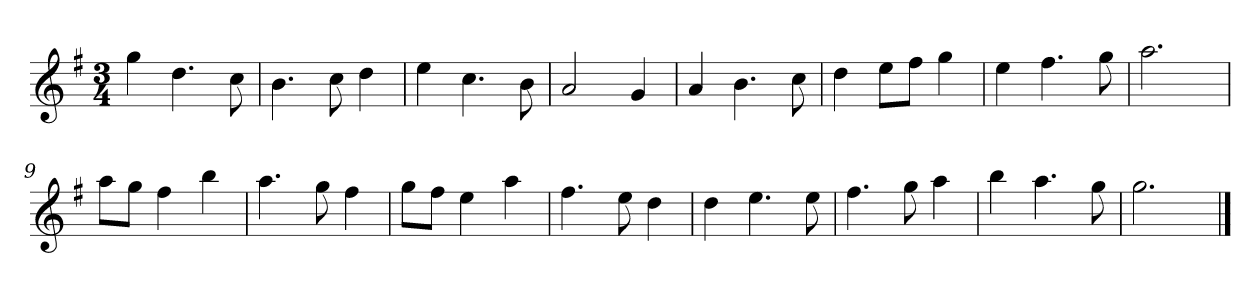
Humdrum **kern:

**kern
*part1
*staff1
*k[f#]
*M3/4
*MM120
=1
4gg
4.dd
8cc
=2
4.b
8cc
4dd
=3
4ee
4.cc
8b
=4
2a
4g
=5
4a
4.b
8cc
=6
4dd
8eeL
8ff#J
4gg
=7
4ee
4.ff#
8gg
=8
2.aa
=9
8aaL
8ggJ
4ff#
4bb
=10
4.aa
8gg
4ff#
=11
8ggL
8ff#J
4ee
4aa
=12
4.ff#
8ee
4dd
=13
4dd
4.ee
8ee
=14
4.ff#
8gg
4aa
=15
4bb
4.aa
8gg
=16
2.gg
==
*-
